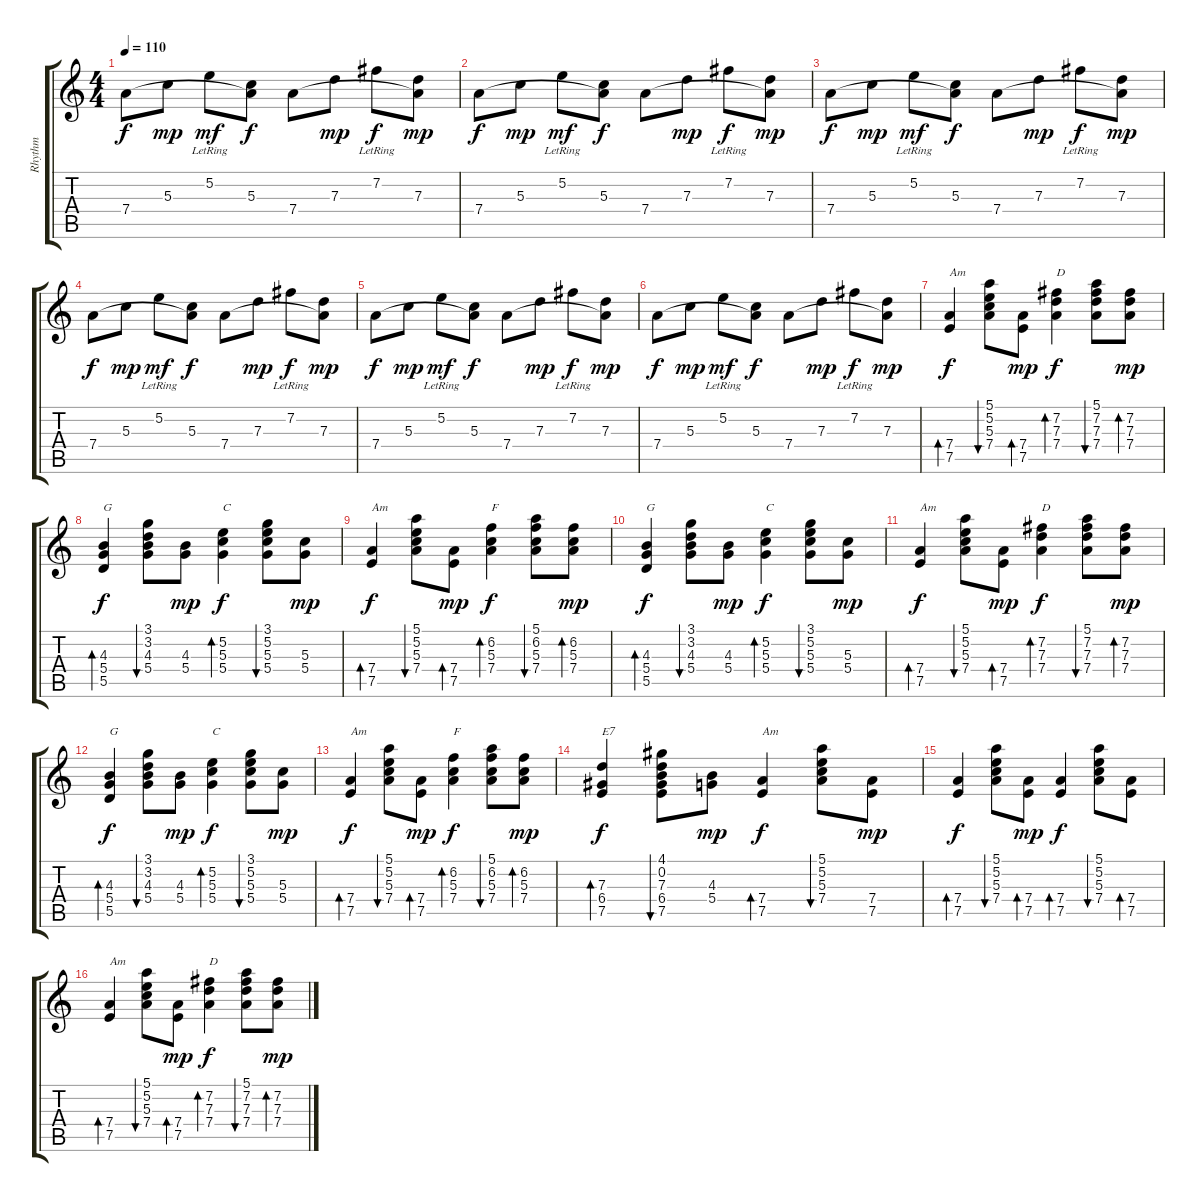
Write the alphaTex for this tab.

\track ("Rhythm" "Rhythm") {instrument electricguitarjazz}
\staff {score tabs}
\tuning (E4 B3 G3 D3 A2 E2) {hide}
\ts (4 4)
\tempo 110
\clef g2
\ks c
7.4.8{dy f instrument electricguitarjazz} 5.3.8{dy mp} 5.2{lr}.8{dy mf} (5.3 7.4{t}).8{dy f} 7.4.8 7.3.8{dy mp} 7.2{lr}.8{dy f} (7.3 7.4{t}).8{dy mp} |
7.4.8{dy f} 5.3.8{dy mp} 5.2{lr}.8{dy mf} (5.3 7.4{t}).8{dy f} 7.4.8 7.3.8{dy mp} 7.2{lr}.8{dy f} (7.3 7.4{t}).8{dy mp} |
7.4.8{dy f} 5.3.8{dy mp} 5.2{lr}.8{dy mf} (5.3 7.4{t}).8{dy f} 7.4.8 7.3.8{dy mp} 7.2{lr}.8{dy f} (7.3 7.4{t}).8{dy mp} |
7.4.8{dy f} 5.3.8{dy mp} 5.2{lr}.8{dy mf} (5.3 7.4{t}).8{dy f} 7.4.8 7.3.8{dy mp} 7.2{lr}.8{dy f} (7.3 7.4{t}).8{dy mp} |
7.4.8{dy f volume 14} 5.3.8{dy mp} 5.2{lr}.8{dy mf} (5.3 7.4{t}).8{dy f} 7.4.8 7.3.8{dy mp} 7.2{lr}.8{dy f} (7.3 7.4{t}).8{dy mp} |
7.4.8{dy f} 5.3.8{dy mp} 5.2{lr}.8{dy mf} (5.3 7.4{t}).8{dy f} 7.4.8 7.3.8{dy mp} 7.2{lr}.8{dy f} (7.3 7.4{t}).8{dy mp} |
(7.4 7.5).4{bd 120 txt "Am" dy f volume 11} (5.1 5.2 5.3 7.4).8{bu 120} (7.4 7.5).8{bd 120 dy mp} (7.2 7.3 7.4).4{bd 120 txt "D" dy f} (5.1 7.2 7.3 7.4).8{bu 120} (7.2 7.3 7.4).8{bd 120 dy mp} |
(4.3 5.4 5.5).4{bd 120 txt "G" dy f} (3.1 3.2 4.3 5.4).8{bu 120} (4.3 5.4).8{dy mp} (5.2 5.3 5.4).4{bd 120 txt "C" dy f} (3.1 5.2 5.3 5.4).8{bu 120} (5.3 5.4).8{dy mp} |
(7.4 7.5).4{bd 120 txt "Am" dy f} (5.1 5.2 5.3 7.4).8{bu 120} (7.4 7.5).8{bd 120 dy mp} (6.2 5.3 7.4).4{bd 120 txt "F" dy f} (5.1 6.2 5.3 7.4).8{bu 120} (6.2 5.3 7.4).8{bd 120 dy mp} |
(4.3 5.4 5.5).4{bd 120 txt "G" dy f} (3.1 3.2 4.3 5.4).8{bu 120} (4.3 5.4).8{dy mp} (5.2 5.3 5.4).4{bd 120 txt "C" dy f} (3.1 5.2 5.3 5.4).8{bu 120} (5.3 5.4).8{dy mp} |
(7.4 7.5).4{bd 120 txt "Am" dy f} (5.1 5.2 5.3 7.4).8{bu 120} (7.4 7.5).8{bd 120 dy mp} (7.2 7.3 7.4).4{bd 120 txt "D" dy f} (5.1 7.2 7.3 7.4).8{bu 120} (7.2 7.3 7.4).8{bd 120 dy mp} |
(4.3 5.4 5.5).4{bd 120 txt "G" dy f} (3.1 3.2 4.3 5.4).8{bu 120} (4.3 5.4).8{dy mp} (5.2 5.3 5.4).4{bd 120 txt "C" dy f} (3.1 5.2 5.3 5.4).8{bu 120} (5.3 5.4).8{dy mp} |
(7.4 7.5).4{bd 120 txt "Am" dy f} (5.1 5.2 5.3 7.4).8{bu 120} (7.4 7.5).8{bd 120 dy mp} (6.2 5.3 7.4).4{bd 120 txt "F" dy f} (5.1 6.2 5.3 7.4).8{bu 120} (6.2 5.3 7.4).8{bd 120 dy mp} |
(7.3 6.4 7.5).4{bd 120 txt "E7" dy f} (4.1 0.2 7.3 6.4 7.5).8{bu 120} (4.3 5.4).8{dy mp} (7.4 7.5).4{bd 120 txt "Am" dy f} (5.1 5.2 5.3 7.4).8{bu 120} (7.4 7.5).8{dy mp} |
(7.4 7.5).4{bd 120 dy f} (5.1 5.2 5.3 7.4).8{bu 120} (7.4 7.5).8{bd 120 dy mp} (7.4 7.5).4{bd 120 dy f} (5.1 5.2 5.3 7.4).8{bu 120} (7.4 7.5).8{bd 120} |
(7.4 7.5).4{bd 120 txt "Am"} (5.1 5.2 5.3 7.4).8{bu 120} (7.4 7.5).8{bd 120 dy mp} (7.2 7.3 7.4).4{bd 120 txt "D" dy f} (5.1 7.2 7.3 7.4).8{bu 120} (7.2 7.3 7.4).8{bd 120 dy mp}
